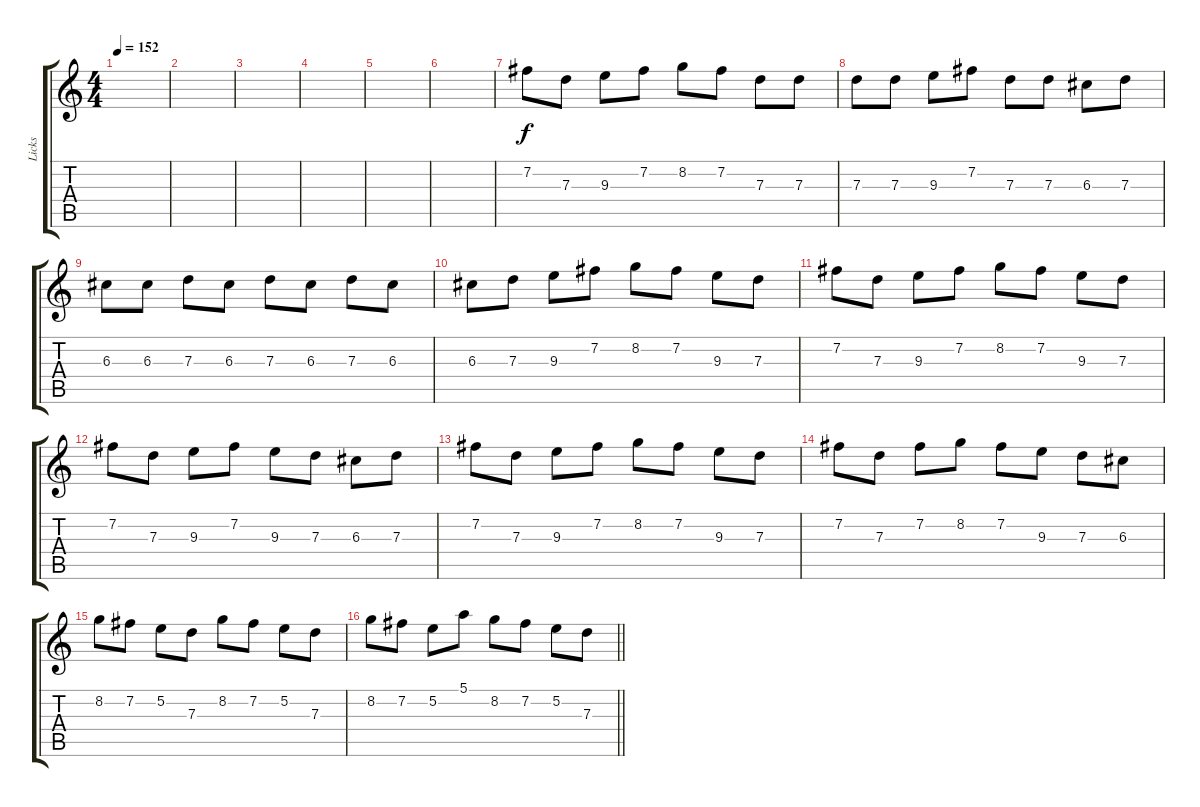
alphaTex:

\track ("Licks" "Licks") {instrument overdrivenguitar}
\staff {score tabs}
\tuning (E4 B3 G3 D3 A2 E2) {hide}
\ts (4 4)
\tempo 152
\clef g2
\ks c
|
|
|
|
|
|
7.2.8 7.3.8 9.3.8 7.2.8 8.2.8 7.2.8 7.3.8 7.3.8 |
7.3.8 7.3.8 9.3.8 7.2.8 7.3.8 7.3.8 6.3.8 7.3.8 |
6.3.8 6.3.8 7.3.8 6.3.8 7.3.8 6.3.8 7.3.8 6.3.8 |
6.3.8 7.3.8 9.3.8 7.2.8 8.2.8 7.2.8 9.3.8 7.3.8 |
7.2.8 7.3.8 9.3.8 7.2.8 8.2.8 7.2.8 9.3.8 7.3.8 |
7.2.8 7.3.8 9.3.8 7.2.8 9.3.8 7.3.8 6.3.8 7.3.8 |
7.2.8 7.3.8 9.3.8 7.2.8 8.2.8 7.2.8 9.3.8 7.3.8 |
7.2.8 7.3.8 7.2.8 8.2.8 7.2.8 9.3.8 7.3.8 6.3.8 |
8.2.8 7.2.8 5.2.8 7.3.8 8.2.8 7.2.8 5.2.8 7.3.8 |
\barLineRight lightlight
8.2.8 7.2.8 5.2.8 5.1.8 8.2.8 7.2.8 5.2.8 7.3.8
